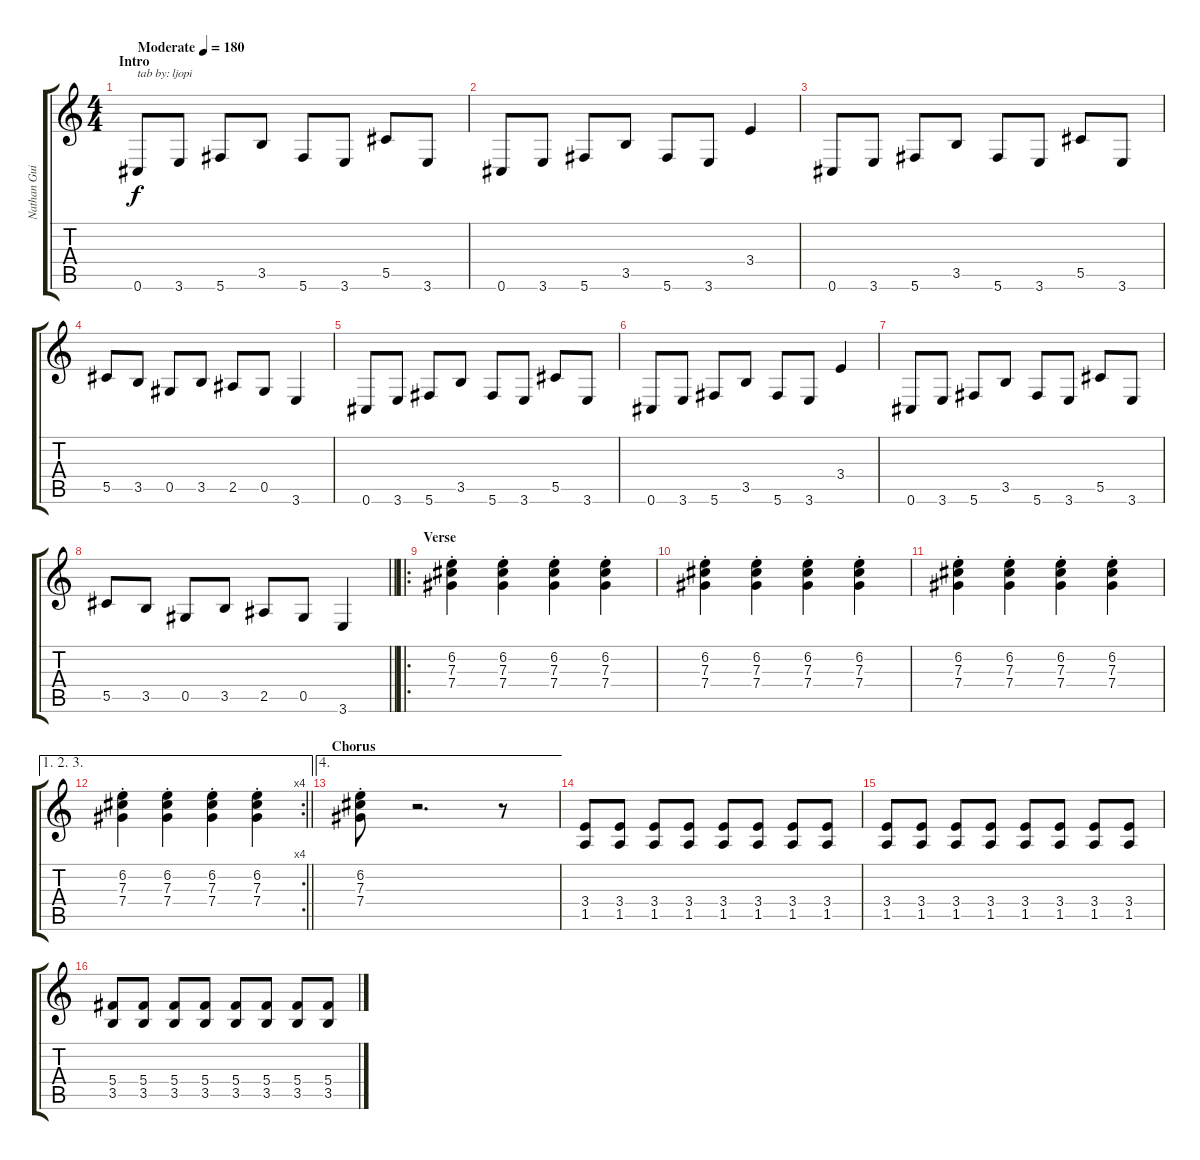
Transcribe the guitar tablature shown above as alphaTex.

\track ("Nathan Guitar" "Nathan Gui") {instrument distortionguitar}
\staff {score tabs}
\tuning (Eb4 Bb3 Gb3 Db3 Ab2 Db2) {hide}
\ts (4 4)
\section ("" "Intro")
\tempo (180 "Moderate")
\clef g2
\ks c
0.6.8{txt "tab by: ljopi" dy f instrument distortionguitar} 3.6.8 5.6.8 3.5.8 5.6.8 3.6.8 5.5.8 3.6.8 |
0.6.8 3.6.8 5.6.8 3.5.8 5.6.8 3.6.8 3.4.4 |
0.6.8 3.6.8 5.6.8 3.5.8 5.6.8 3.6.8 5.5.8 3.6.8 |
5.5.8 3.5.8 0.5.8 3.5.8 2.5.8 0.5.8 3.6.4 |
0.6.8 3.6.8 5.6.8 3.5.8 5.6.8 3.6.8 5.5.8 3.6.8 |
0.6.8 3.6.8 5.6.8 3.5.8 5.6.8 3.6.8 3.4.4 |
0.6.8 3.6.8 5.6.8 3.5.8 5.6.8 3.6.8 5.5.8 3.6.8 |
\barLineRight lightlight
5.5.8 3.5.8 0.5.8 3.5.8 2.5.8 0.5.8 3.6.4 |
\ro
\section ("" "Verse")
(6.2{st} 7.3{st} 7.4{st}).4{volume 9 instrument electricguitarclean} (6.2{st} 7.3{st} 7.4{st}).4 (6.2{st} 7.3{st} 7.4{st}).4 (6.2{st} 7.3{st} 7.4{st}).4 |
(6.2{st} 7.3{st} 7.4{st}).4 (6.2{st} 7.3{st} 7.4{st}).4 (6.2{st} 7.3{st} 7.4{st}).4 (6.2{st} 7.3{st} 7.4{st}).4 |
(6.2{st} 7.3{st} 7.4{st}).4 (6.2{st} 7.3{st} 7.4{st}).4 (6.2{st} 7.3{st} 7.4{st}).4 (6.2{st} 7.3{st} 7.4{st}).4 |
\ae (1 2 3)
\rc 4
\barLineRight lightlight
(6.2{st} 7.3{st} 7.4{st}).4 (6.2{st} 7.3{st} 7.4{st}).4 (6.2{st} 7.3{st} 7.4{st}).4 (6.2{st} 7.3{st} 7.4{st}).4 |
\ae 4
\section ("" "Chorus")
(6.2{st} 7.3{st} 7.4{st}).8 r.2{d} r.8 |
(3.4 1.5).8{volume 13 instrument distortionguitar} (3.4 1.5).8 (3.4 1.5).8 (3.4 1.5).8 (3.4 1.5).8 (3.4 1.5).8 (3.4 1.5).8 (3.4 1.5).8 |
(3.4 1.5).8 (3.4 1.5).8 (3.4 1.5).8 (3.4 1.5).8 (3.4 1.5).8 (3.4 1.5).8 (3.4 1.5).8 (3.4 1.5).8 |
(5.4 3.5).8 (5.4 3.5).8 (5.4 3.5).8 (5.4 3.5).8 (5.4 3.5).8 (5.4 3.5).8 (5.4 3.5).8 (5.4 3.5).8
